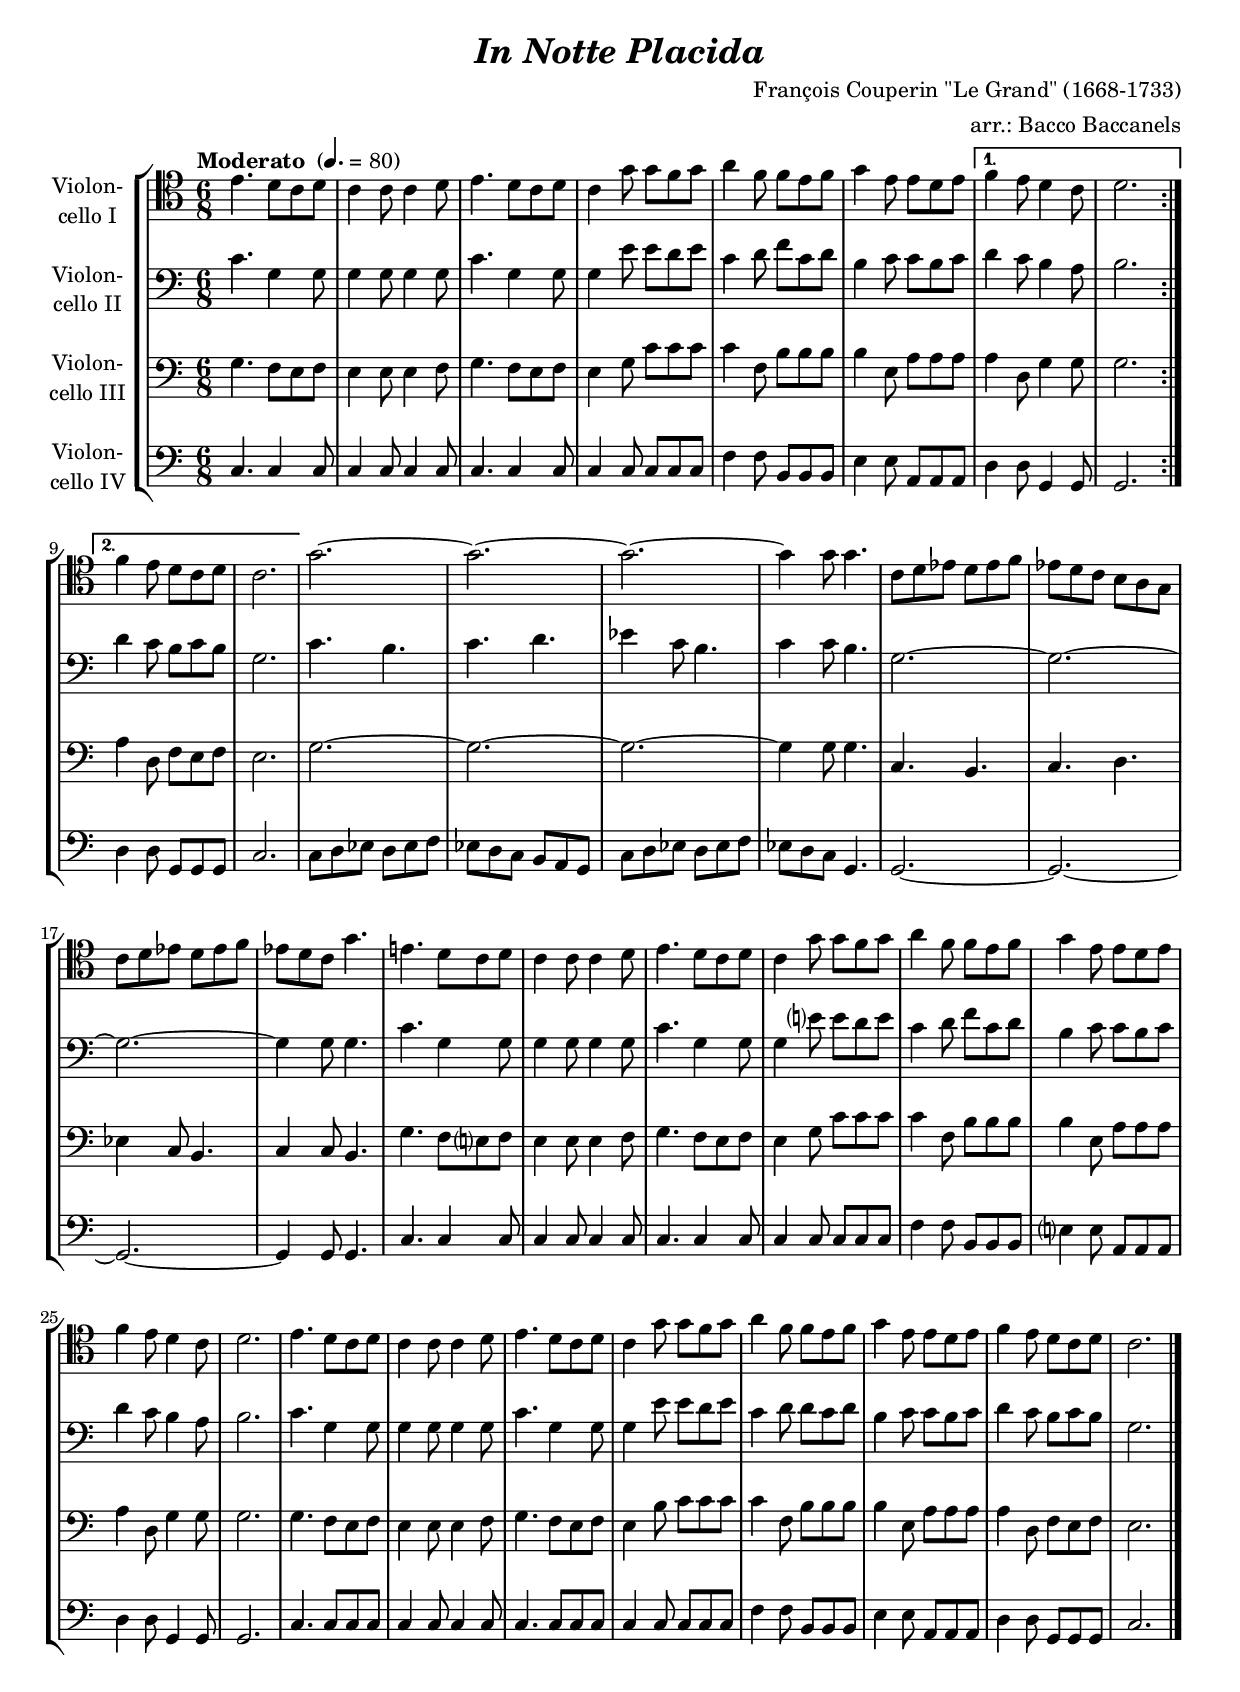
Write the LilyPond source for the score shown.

\version "2.18.2"
\include "deutsch.ly"
  
#(set-global-staff-size 19)

\header {
  title     = \markup \bold \italic "In Notte Placida"
  composer  = "François Couperin \"Le Grand\" (1668-1733)"
  arranger  = "arr.: Bacco Baccanels"
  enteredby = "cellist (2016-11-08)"
%  piece     = ""
}

voiceconsts = {
  \key b \major
  \time 6/8
  \clef "bass"
% \numericTimeSignature
  \compressFullBarRests
  \tempo "Moderato " 4.=80
}

%minstr = "harpsichord"
mist = "string ensemble 1"
%minstr = "accordion"
miba = "bassoon"
milo = "drawbar organ"

va = \relative c' {
  \voiceconsts
  \clef "tenor"

  \repeat volta 2 {
    d4. c8 b c
    b4 b8 b4 c8
    d4. c8 b c
    b4 f'8 f es f
    
    g4 es8 es d es
    f4 d8 d c d
  }
  \alternative {
    { es4 d8 c4 b8 | c2. }
    { es4 d8 c b c | b2. }
  }
  f'~
  f~
  f~
  f4 f8 f4.

  b,8 c des c des es
  des c b a g f
  b c des c des es

  des c b f'4.
  d! c8 b c
  b4 b8 b4 c8
  d4. c8 b c

  b4 f'8 f es f
  g4 es8 es d es
  f4 d8 d c d

  es4 d8 c4 b8
  c2.
  d4. c8 b c
  b4 b8 b4 c8
  d4. c8 b c

  b4 f'8 f es f
  g4 es8 es d es
  f4 d8 d c d

  es4 d8 c b c
  b2. \bar "|."
}

vb = \relative c' {
  \voiceconsts

  \repeat volta 2 {
    b4. f4 f8
    f4 f8 f4 f8
    b4. f4 f8
    f4 d'8 d c d
    
    b4 c8 es b c
    a4 b8 b a b
  }
  \alternative {
    { c4 b8 a4 g8 | a2. }
    { c4 b8 a b a | f2. }
  }
  b4. a
  b c
  des4 b8 a4.
  b4 b8 a4.

  f2.~
  f~
  f~
  f4 f8 f4.
  b f4 f8
  f4 f8 f4 f8
  b4. f4 f8

  f4 d'?8 d c d
  b4 c8 es b c
  a4 b8 b a b

  c4 b8 a4 g8
  a2.
  b4. f4 f8
  f4 f8 f4 f8
  b4. f4 f8

  f4 d'8 d c d
  b4 c8 c b c
  a4 b8 b a b

  c4 b8 a b a
  f2. \bar "|."
}

vc = \relative c {
  \voiceconsts

  \repeat volta 2 {
    f4. es8 d es
    d4 d8 d4 es8
    f4. es8 d es
    d4 f8 b b b

    b4 es,8 a a a
    a4 d,8 g g g
  }
  \alternative {
    { g4 c,8 f4 f8 | f2. }
    { g4 c,8 es d es | d2. }
  }
  
  f~
  f~
  f~
  f4 f8 f4.
  b, a

  b c
  des4 b8 a4.
  b4 b8 a4.
  f' es8 d? es
  d4 d8 d4 es8
  f4. es8 d es

  d4 f8 b b b
  b4 es,8 a a a
  a4 d,8 g g g

  g4 c,8 f4 f8
  f2.
  f4. es8 d es
  d4 d8 d4 es8
  f4. es8 d es

  d4 a'8 b b b
  b4 es,8 a a a
  a4 d,8 g g g

  g4 c,8 es d es
  d2. \bar "|."
}

vd = \relative c {
  \voiceconsts

  \repeat volta 2 {
    b4. b4 b8
    b4 b8 b4 b8
    b4. b4 b8
    b4 b8 b b b

    es4 es8 a, a a
    d4 d8 g, g g
  }
  \alternative {
    { c4 c8 f,4 f8 | f2. }
    { c'4 c8 f, f f | b2. }
  }
  b8 c des c des es

  des c b a g f
  b c des c des es
  des c b f4.
  f2.~
  f~

  f~
  f4 f8 f4.
  b b4 b8
  b4 b8 b4 b8
  b4. b4 b8
  b4 b8 b b b

  es4 es8 a, a a
  d?4 d8 g, g g
  c4 c8 f,4 f8
  f2.

  b4. b8 b b
  b4 b8 b4 b8
  b4. b8 b b
  b4 b8 b b b

  es4 es8 a, a a
  d4 d8 g, g g
  c4 c8 f, f f
  b2. \bar "|."
}


music = \new StaffGroup <<
      \new Staff {
	\set Staff.midiInstrument = \mist
	\set Staff.instrumentName = \markup \center-column { "Violon-" "cello I" }
	\transpose b c' { \va }
      }
      
      \new Staff {
	\set Staff.midiInstrument = \mist
	\set Staff.instrumentName = \markup \center-column { "Violon-" "cello II" }
	\transpose b c' { \vb }
      }
      
      \new Staff {
	\set Staff.midiInstrument = \miba
	\set Staff.instrumentName = \markup \center-column { "Violon-" "cello III" }
	\transpose b c' { \vc }
      }
      
      \new Staff {
	\set Staff.midiInstrument = \miba
	\set Staff.instrumentName = \markup \center-column { "Violon-" "cello IV" }
	\transpose b c' { \vd }
      }
>>

\book {
  \score {
    \music
    \layout {}
  }

  \score {
    \unfoldRepeats \music

    \midi {
      \context {
        \Score
      }
    }
  }
}
